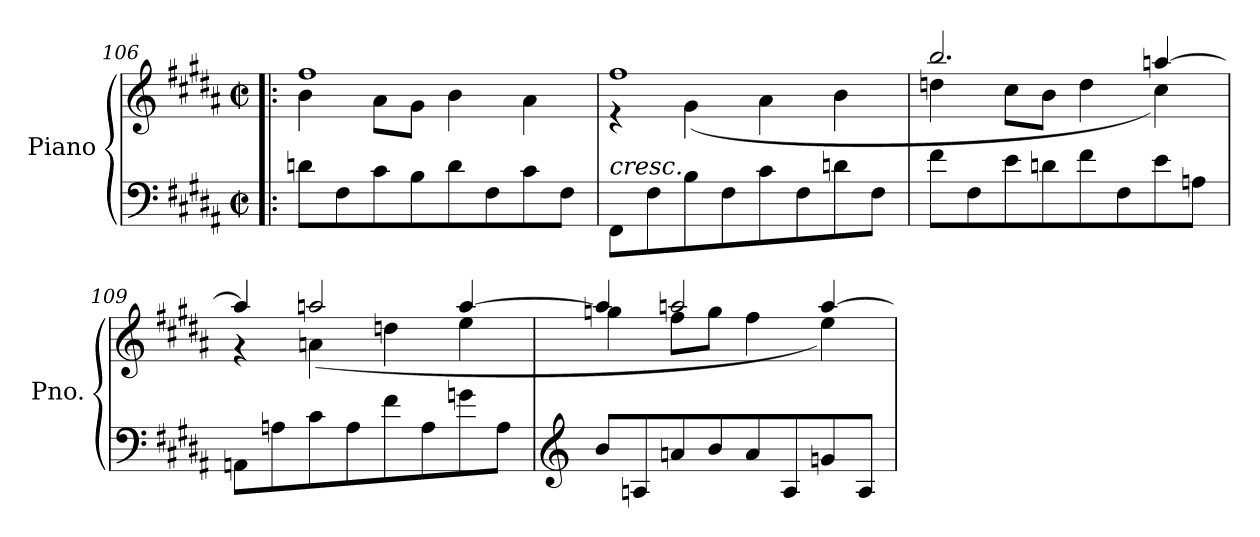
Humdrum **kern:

**kern	**kern
*part1	*part1
*staff2	*staff1
*I"Piano	*
*I'Pno.	*
!!LO:LB:g=z
*clefF4	*clefG2
*k[f#c#g#d#a#]	*k[f#c#g#d#a#]
*M2/2	*M2/2
*met(c|)	*met(c|)
=106!|:	=106!|:
*	*^
8dn\L	1ff#	4b\
8F#\	.	.
8c#\	.	8a#\L
8B\	.	8g#\J
8d\	.	4b\
8F#\	.	.
8c#\	.	4a#\
8F#\J	.	.
=107	=107	=107
!LO:TX:a:i:t=cresc.	!	!
8FF#\L	1ff#	4r
8F#\	.	.
8B\	.	(<4g#\
8F#\	.	.
8c#\	.	4a#\
8F#\	.	.
8dn\	.	4b\
8F#\J	.	.
=108	=108	=108
8f#\L	2.bb/	4ddn\
8F#\	.	.
8e\	.	8cc#\L
8dn\	.	8b\J
8f#\	.	4dd\
8F#\	.	.
8e\	[4aan/	4cc#\)
8An\J	.	.
=109	=109	=109
8AAn\L	4aa/]	4r
8An\	.	.
8c#\	2aan/	(<4an\
8A\	.	.
8f#\	.	4ddn\
8A\	.	.
8gn\	[4aa/	4ee\
8A\J	.	.
!!LO:LB:g=z	!!
=110	=110	=110
*clefG2	*	*
8b/L	4aa/]	4ggn\
8An/	.	.
8an/	2aan/	8ff#\L
8b/	.	8gg\J
8a/	.	4ff#\
8A/	.	.
8gn/	[4aa/	4ee\)
8A/J	.	.
*	*v	*v
=	=
*-	*-
